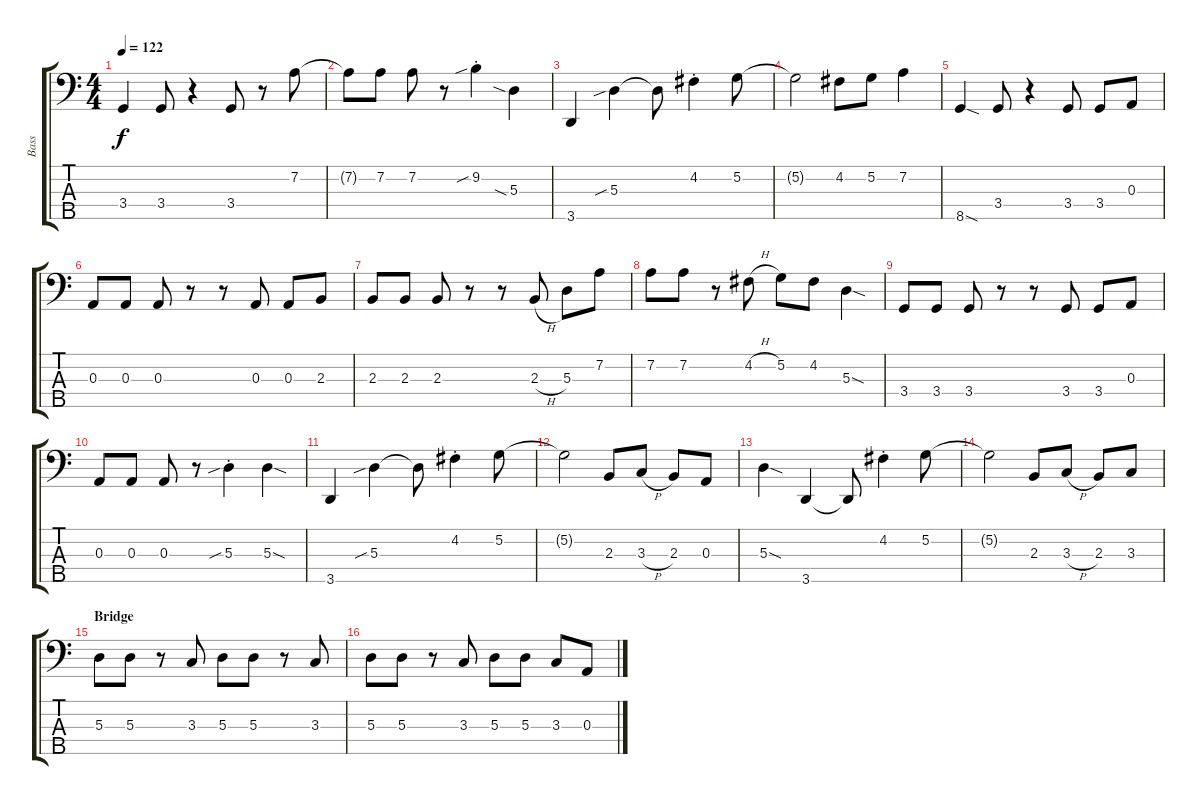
\track ("Bass" "Bass") {instrument electricbassfinger}
\staff {score tabs}
\tuning (G2 D2 A1 E1 B0) {hide}
\ts (4 4)
\tempo 122
\clef f4
\ks c
3.4.4{dy f} 3.4.8 r.4 3.4.8 r.8 7.2.8 |
7.2{t}.8 7.2.8 7.2.8 r.8 9.2{sib st}.4 5.3{sia}.4 |
3.5.4 5.3{sib}.4 5.3{t}.8 4.2{st}.4 5.2.8 |
5.2{t}.2 4.2.8 5.2.8 7.2.4 |
8.5{sod}.4 3.4.8 r.4 3.4.8 3.4.8 0.3.8 |
0.3.8 0.3.8 0.3.8 r.8 r.8 0.3.8 0.3.8 2.3.8 |
2.3.8 2.3.8 2.3.8 r.8 r.8 2.3{h}.8 5.3.8 7.2.8 |
7.2.8 7.2.8 r.8 4.2{h}.8 5.2.8 4.2.8 5.3{sod}.4 |
3.4.8 3.4.8 3.4.8 r.8 r.8 3.4.8 3.4.8 0.3.8 |
0.3.8 0.3.8 0.3.8 r.8 5.3{sib st}.4 5.3{sod}.4 |
3.5.4 5.3{sib}.4 5.3{t}.8 4.2{st}.4 5.2.8 |
5.2{t}.2 2.3.8 3.3{h}.8 2.3.8 0.3.8 |
5.3{sod}.4 3.5.4 3.5{t}.8 4.2{st}.4 5.2.8 |
5.2{t}.2 2.3.8 3.3{h}.8 2.3.8 3.3.8 |
\section ("" "Bridge")
5.3.8 5.3.8 r.8 3.3.8 5.3.8 5.3.8 r.8 3.3.8 |
5.3.8 5.3.8 r.8 3.3.8 5.3.8 5.3.8 3.3.8 0.3.8
